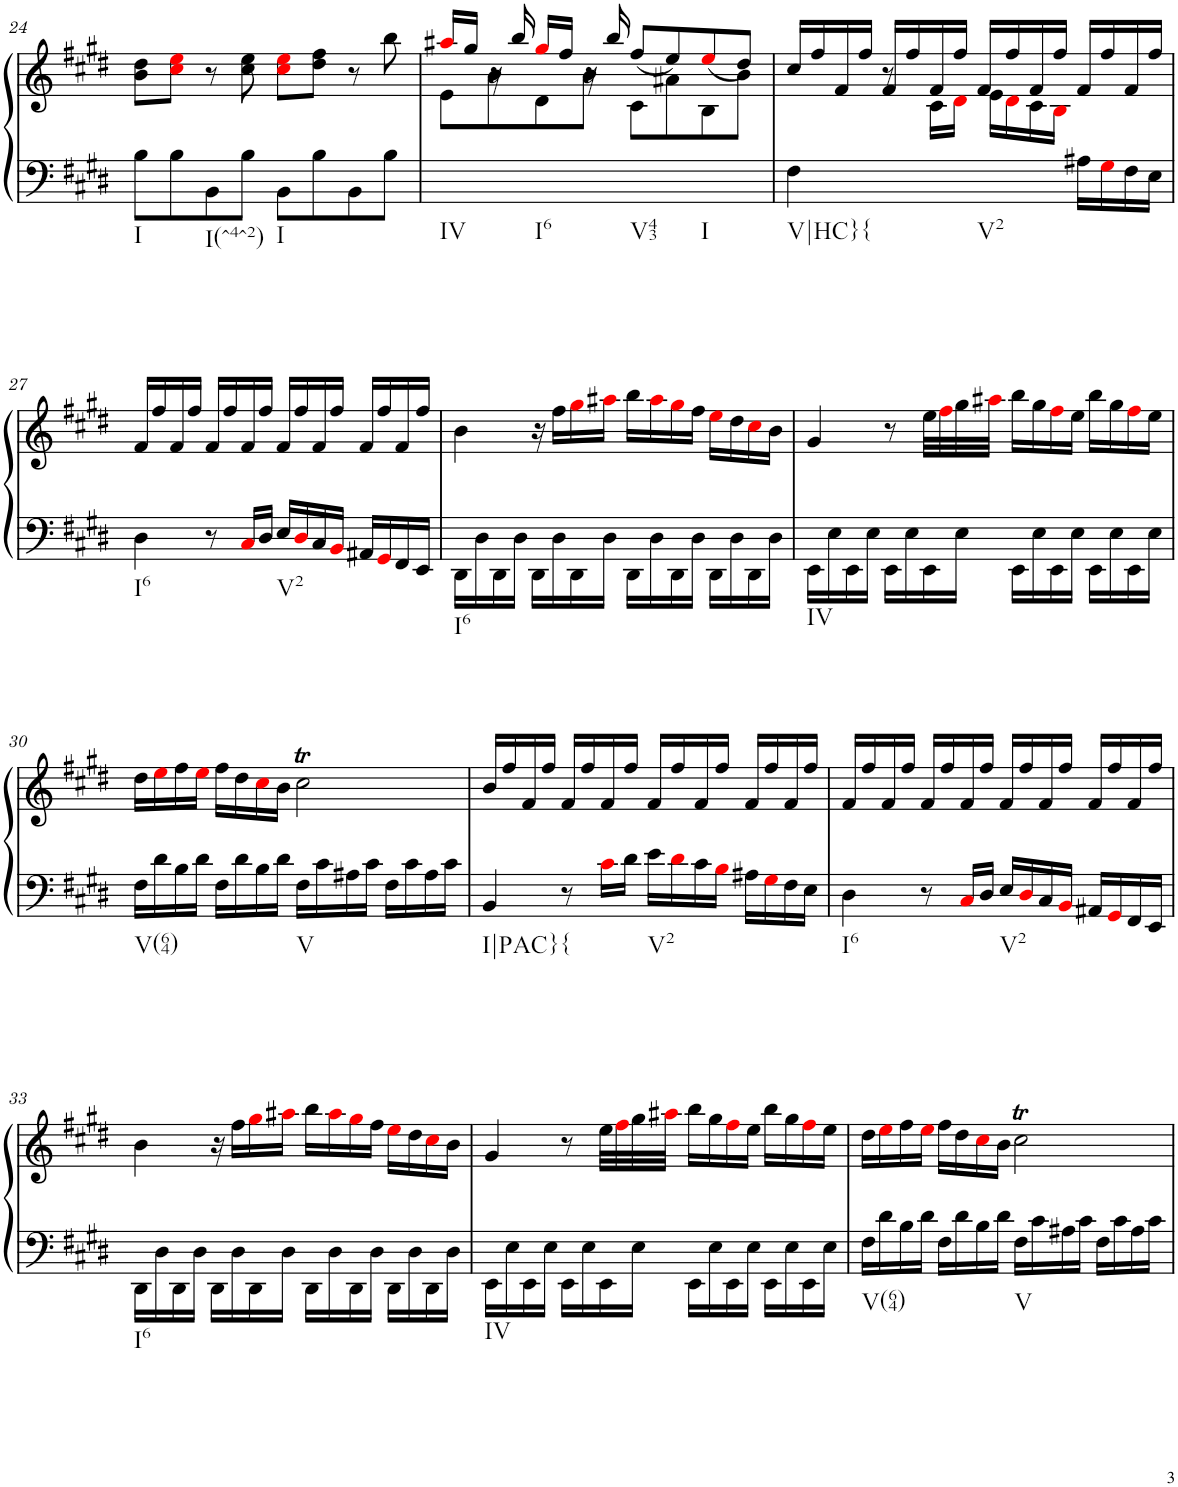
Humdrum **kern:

**kern	**kern
*part1	*part1
*staff2	*staff1
*I"Piano	*
*I'Pno.	*
!!LO:PB:g=z
*clefF4	*clefG2
*k[f#c#g#d#]	*k[f#c#g#d#]
*M4/4	*M4/4
*met(c)	*met(c)
=24	=24
!LO:TX:b:t=I	!
8B\L	8b\ 8dd#\L
8B\	8cc#i\ 8eei\J
!LO:TX:b:t=I(^4^2)	!
8BB\	8r
8B\J	8cc#\ 8ee\
!LO:TX:b:t=I	!
8BB\L	8cc#i\ 8eei\L
8B\	8dd#\ 8ff#\J
8BB\	8r
8B\J	8bb\
=25	=25
*	*^
!LO:TX:b:t=IV	!	!
4ryy	16aa#Xi/LL	8e\L
.	16gg#/JJ	.
.	16r	8b\
.	16bb/	.
!LO:TX:b:t=I6	!	!
4ryy	16gg#i/LL	8d#\
.	16ff#/JJ	.
.	16r	8b\J
.	16bb/	.
!LO:TX:b:t=V43	!	!
4ryy	(8ff#/L	8c#\L
.	8ee/)	8a#X\
!LO:TX:b:t=I	!	!
4ryy	(8eei/	8B\
.	8dd#/J)	8b\J
=26	=26	=26
!LO:TX:b:t=V|HC}{	!	!
4F#\	16cc#/LL	4.ryy
.	16ff#/	.
.	16f#/	.
.	16ff#/JJ	.
8r	16f#/LL	.
.	16ff#/	.
8ryy	16f#/	16c#\LL
.	16ff#/JJ	16d#i\JJ
!LO:TX:b:t=V2	!	!
4ryy	16f#/LL	16e\LL
.	16ff#/	16d#i\
.	16f#/	16c#\
.	16ff#/JJ	16Bi\JJ
16A#X\LL	16f#/LL	4ryy
16G#i\	16ff#/	.
16F#\	16f#/	.
16E\JJ	16ff#/JJ	.
*	*v	*v
!!LO:LB:g=z
=27	=27
!LO:TX:b:t=I6	!
4D#\	16f#/LL
.	16ff#/
.	16f#/
.	16ff#/JJ
8r	16f#/LL
.	16ff#/
16C#i/LL	16f#/
16D#/JJ	16ff#/JJ
!LO:TX:b:t=V2	!
16E/LL	16f#/LL
16D#i/	16ff#/
16C#/	16f#/
16BBi/JJ	16ff#/JJ
16AA#X/LL	16f#/LL
16GG#i/	16ff#/
16FF#/	16f#/
16EE/JJ	16ff#/JJ
=28	=28
!LO:TX:b:t=I6	!
16DD#\LL	4b\
16D#\	.
16DD#\	.
16D#\JJ	.
16DD#\LL	16r
16D#\	16ff#\LL
16DD#\	16gg#i\
16D#\JJ	16aa#Xi\JJ
16DD#\LL	16bb\LL
16D#\	16aa#i\
16DD#\	16gg#i\
16D#\JJ	16ff#\JJ
16DD#\LL	16eei\LL
16D#\	16dd#\
16DD#\	16cc#i\
16D#\JJ	16b\JJ
=29	=29
!LO:TX:b:t=IV	!
16EE\LL	4g#/
16E\	.
16EE\	.
16E\JJ	.
16EE\LL	8r
16E\	.
16EE\	32ee\LLL
.	32ff#i\
16E\JJ	32gg#\
.	32aa#Xi\JJJ
16EE\LL	16bb\LL
16E\	16gg#\
16EE\	16ff#i\
16E\JJ	16ee\JJ
16EE\LL	16bb\LL
16E\	16gg#\
16EE\	16ff#i\
16E\JJ	16ee\JJ
!!LO:LB:g=z
=30	=30
!LO:TX:b:t=V(64)	!
16F#\LL	16dd#\LL
16d#\	16eei\
16B\	16ff#\
16d#\JJ	16eei\JJ
16F#\LL	16ff#\LL
16d#\	16dd#\
16B\	16cc#i\
16d#\JJ	16b\JJ
!LO:TX:b:t=V	!
16F#\LL	2cc#T\
16c#\	.
16A#X\	.
16c#\JJ	.
16F#\LL	.
16c#\	.
16A#\	.
16c#\JJ	.
=31	=31
!LO:TX:b:t=I|PAC}{	!
4BB/	16b/LL
.	16ff#/
.	16f#/
.	16ff#/JJ
8r	16f#/LL
.	16ff#/
16c#i\LL	16f#/
16d#\JJ	16ff#/JJ
!LO:TX:b:t=V2	!
16e\LL	16f#/LL
16d#i\	16ff#/
16c#\	16f#/
16Bi\JJ	16ff#/JJ
16A#X\LL	16f#/LL
16G#i\	16ff#/
16F#\	16f#/
16E\JJ	16ff#/JJ
=32	=32
!LO:TX:b:t=I6	!
4D#\	16f#/LL
.	16ff#/
.	16f#/
.	16ff#/JJ
8r	16f#/LL
.	16ff#/
16C#i/LL	16f#/
16D#/JJ	16ff#/JJ
!LO:TX:b:t=V2	!
16E/LL	16f#/LL
16D#i/	16ff#/
16C#/	16f#/
16BBi/JJ	16ff#/JJ
16AA#X/LL	16f#/LL
16GG#i/	16ff#/
16FF#/	16f#/
16EE/JJ	16ff#/JJ
!!LO:LB:g=z
=33	=33
!LO:TX:b:t=I6	!
16DD#\LL	4b\
16D#\	.
16DD#\	.
16D#\JJ	.
16DD#\LL	16r
16D#\	16ff#\LL
16DD#\	16gg#i\
16D#\JJ	16aa#Xi\JJ
16DD#\LL	16bb\LL
16D#\	16aa#i\
16DD#\	16gg#i\
16D#\JJ	16ff#\JJ
16DD#\LL	16eei\LL
16D#\	16dd#\
16DD#\	16cc#i\
16D#\JJ	16b\JJ
=34	=34
!LO:TX:b:t=IV	!
16EE\LL	4g#/
16E\	.
16EE\	.
16E\JJ	.
16EE\LL	8r
16E\	.
16EE\	32ee\LLL
.	32ff#i\
16E\JJ	32gg#\
.	32aa#Xi\JJJ
16EE\LL	16bb\LL
16E\	16gg#\
16EE\	16ff#i\
16E\JJ	16ee\JJ
16EE\LL	16bb\LL
16E\	16gg#\
16EE\	16ff#i\
16E\JJ	16ee\JJ
=35	=35
!LO:TX:b:t=V(64)	!
16F#\LL	16dd#\LL
16d#\	16eei\
16B\	16ff#\
16d#\JJ	16eei\JJ
16F#\LL	16ff#\LL
16d#\	16dd#\
16B\	16cc#i\
16d#\JJ	16b\JJ
!LO:TX:b:t=V	!
16F#\LL	2cc#T\
16c#\	.
16A#X\	.
16c#\JJ	.
16F#\LL	.
16c#\	.
16A#\	.
16c#\JJ	.
=	=
*-	*-
